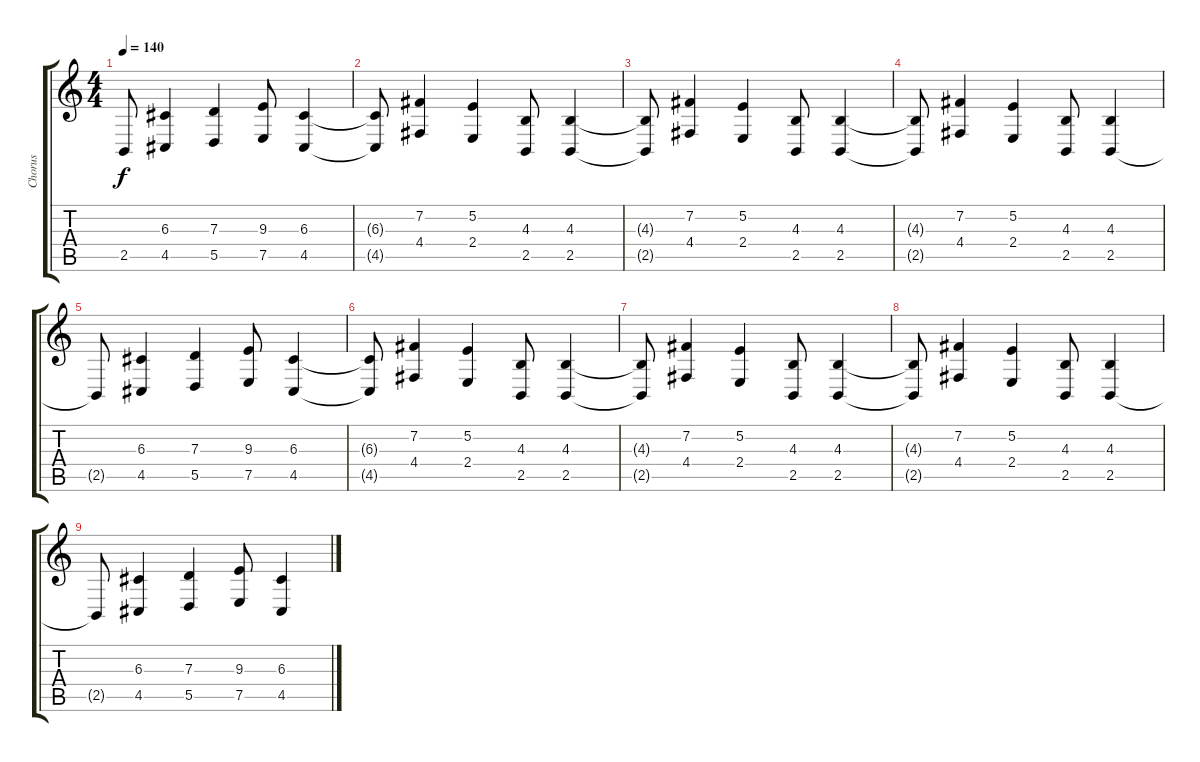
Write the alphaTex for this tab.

\track ("Chorus" "Chorus") {instrument lead6voice}
\staff {score tabs}
\tuning (E4 B3 G3 D3 A2 E2) {hide}
\ts (4 4)
\tempo 140
\clef g2
\ks c
2.5{t}.8{dy f} (6.3 4.5).4 (7.3 5.5).4 (9.3 7.5).8 (6.3 4.5).4 |
(6.3{t} 4.5{t}).8 (7.2 4.4).4 (5.2 2.4).4 (4.3 2.5).8 (4.3 2.5).4 |
(4.3{t} 2.5{t}).8 (7.2 4.4).4 (5.2 2.4).4 (4.3 2.5).8 (4.3 2.5).4 |
(4.3{t} 2.5{t}).8 (7.2 4.4).4 (5.2 2.4).4 (4.3 2.5).8 (4.3 2.5).4 |
2.5{t}.8 (6.3 4.5).4 (7.3 5.5).4 (9.3 7.5).8 (6.3 4.5).4 |
(6.3{t} 4.5{t}).8 (7.2 4.4).4 (5.2 2.4).4 (4.3 2.5).8 (4.3 2.5).4 |
(4.3{t} 2.5{t}).8 (7.2 4.4).4 (5.2 2.4).4 (4.3 2.5).8 (4.3 2.5).4 |
(4.3{t} 2.5{t}).8 (7.2 4.4).4 (5.2 2.4).4 (4.3 2.5).8 (4.3 2.5).4 |
2.5{t}.8 (6.3 4.5).4 (7.3 5.5).4 (9.3 7.5).8 (6.3 4.5).4
